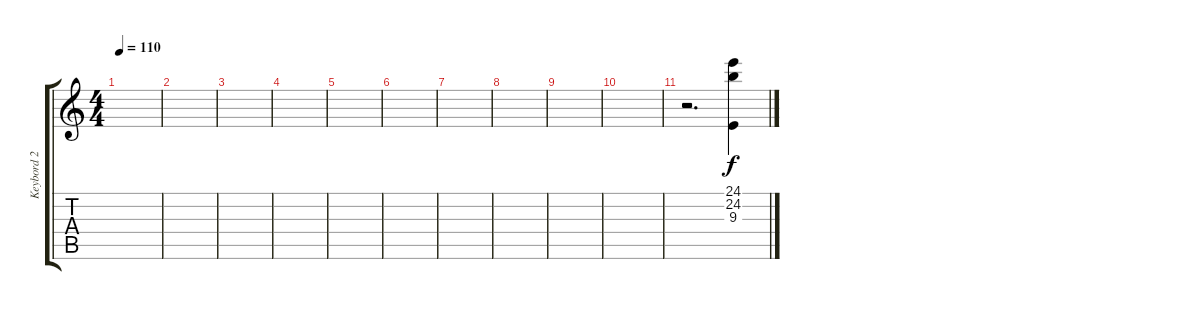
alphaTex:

\track ("Keybord 2" "Keybord 2") {instrument stringensemble1}
\staff {score tabs}
\tuning (E4 B3 G3 D3 A2 E2) {hide}
\ts (4 4)
\tempo 110
\clef g2
\ks c
|
|
|
|
|
|
|
|
|
|
r.2{d} (24.1 24.2 9.3).4
